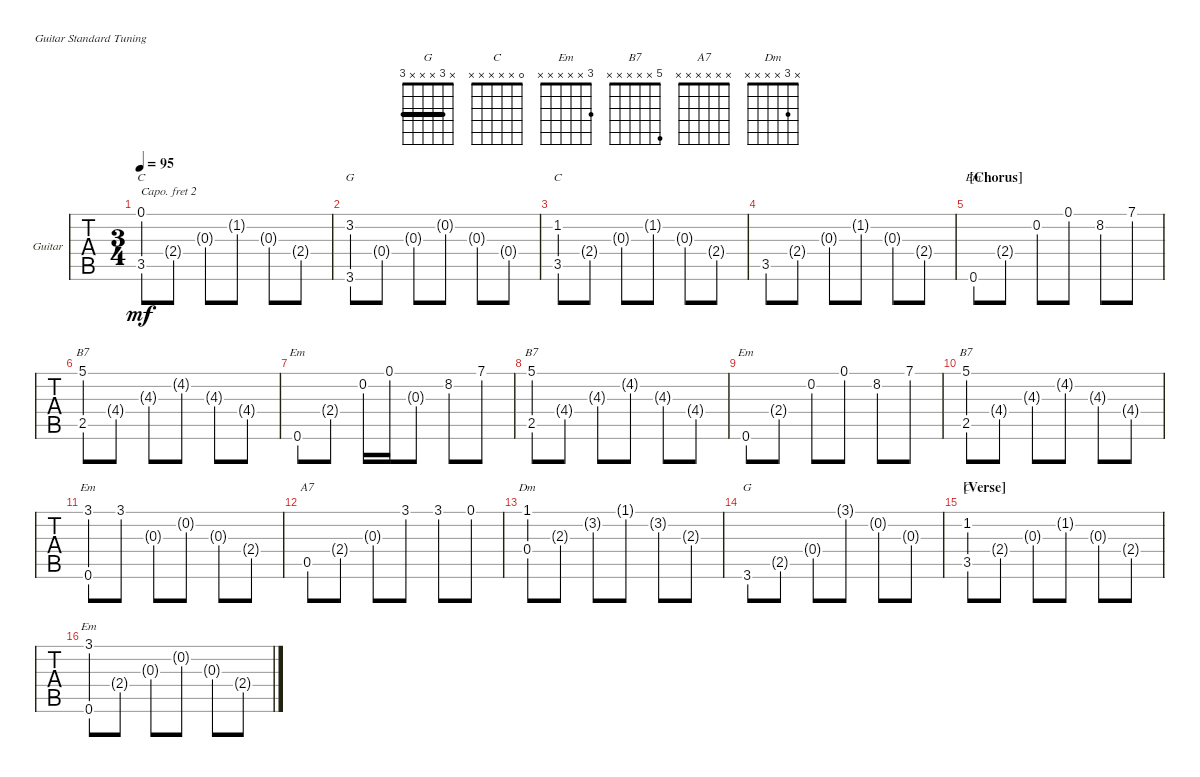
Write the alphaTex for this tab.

\defaultSystemsLayout 4
\bracketExtendMode groupsimilarinstruments
\firstSystemTrackNameOrientation horizontal
\otherSystemsTrackNameOrientation horizontal
\track ("" "Guitar") {instrument acousticguitarsteel}
\staff {tabs}
\capo 2
\tuning (E4 B3 G3 D3 A2 E2)
\chord ("G" x x x x x 3)
\chord ("C" x 1 x x 3 x)
\chord ("Em" 3 x x x x 0)
\chord ("C" 0 x x x x x)
\chord ("G" x 3 x x x 3) {barre 3}
\chord ("Em" x x x x x x)
\chord ("B7" 5 x x x x x)
\chord ("Em" 3 x x x x x)
\chord ("A7" x x x x x x)
\chord ("Dm" x 3 x x x x)
\ts (3 4)
\tempo 95
\clef g2
\ks c
(0.1 3.5).8{ch "C" dy mf} 2.4{g}.8 0.3{g}.8 1.2{g}.8 0.3{g}.8 2.4{g}.8 |
(3.2 3.6).8{ch "G"} 0.4{g}.8 0.3{g}.8 0.2{g}.8 0.3{g}.8 0.4{g}.8 |
(1.2 3.5).8{ch "C"} 2.4{g}.8 0.3{g}.8 1.2{g}.8 0.3{g}.8 2.4{g}.8 |
3.5.8 2.4{g}.8 0.3{g}.8 1.2{g}.8 0.3{g}.8 2.4{g}.8 |
\section ("" "[Chorus]")
0.6.8{ch "Em"} 2.4{g}.8 0.2.8 0.1.8 8.2.8 7.1.8 |
(5.1 2.5).8{ch "B7"} 4.4{g}.8 4.3{g}.8 4.2{g}.8 4.3{g}.8 4.4{g}.8 |
0.6.8{ch "Em"} 2.4{g}.8 0.2.16 0.1.16 0.3{g}.8 8.2.8 7.1.8 |
(5.1 2.5).8{ch "B7"} 4.4{g}.8 4.3{g}.8 4.2{g}.8 4.3{g}.8 4.4{g}.8 |
0.6.8{ch "Em"} 2.4{g}.8 0.2.8 0.1.8 8.2.8 7.1.8 |
(5.1 2.5).8{ch "B7"} 4.4{g}.8 4.3{g}.8 4.2{g}.8 4.3{g}.8 4.4{g}.8 |
(3.1 0.6).8{ch "Em"} 3.1.8 0.3{g}.8 0.2{g}.8 0.3{g}.8 2.4{g}.8 |
0.5.8{ch "A7"} 2.4{g}.8 0.3{g}.8 3.1.8 3.1.8 0.1.8 |
(0.4 1.1).8{ch "Dm"} 2.3{g}.8 3.2{g}.8 1.1{g}.8 3.2{g}.8 2.3{g}.8 |
3.6.8{ch "G"} 2.5{g}.8 0.4{g}.8 3.1{g}.8 0.2{g}.8 0.3{g}.8 |
\section ("" "[Verse]")
(1.2 3.5).8{ch "C"} 2.4{g}.8 0.3{g}.8 1.2{g}.8 0.3{g}.8 2.4{g}.8 |
(3.1 0.6).8{ch "Em"} 2.4{g}.8 0.3{g}.8 0.2{g}.8 0.3{g}.8 2.4{g}.8
